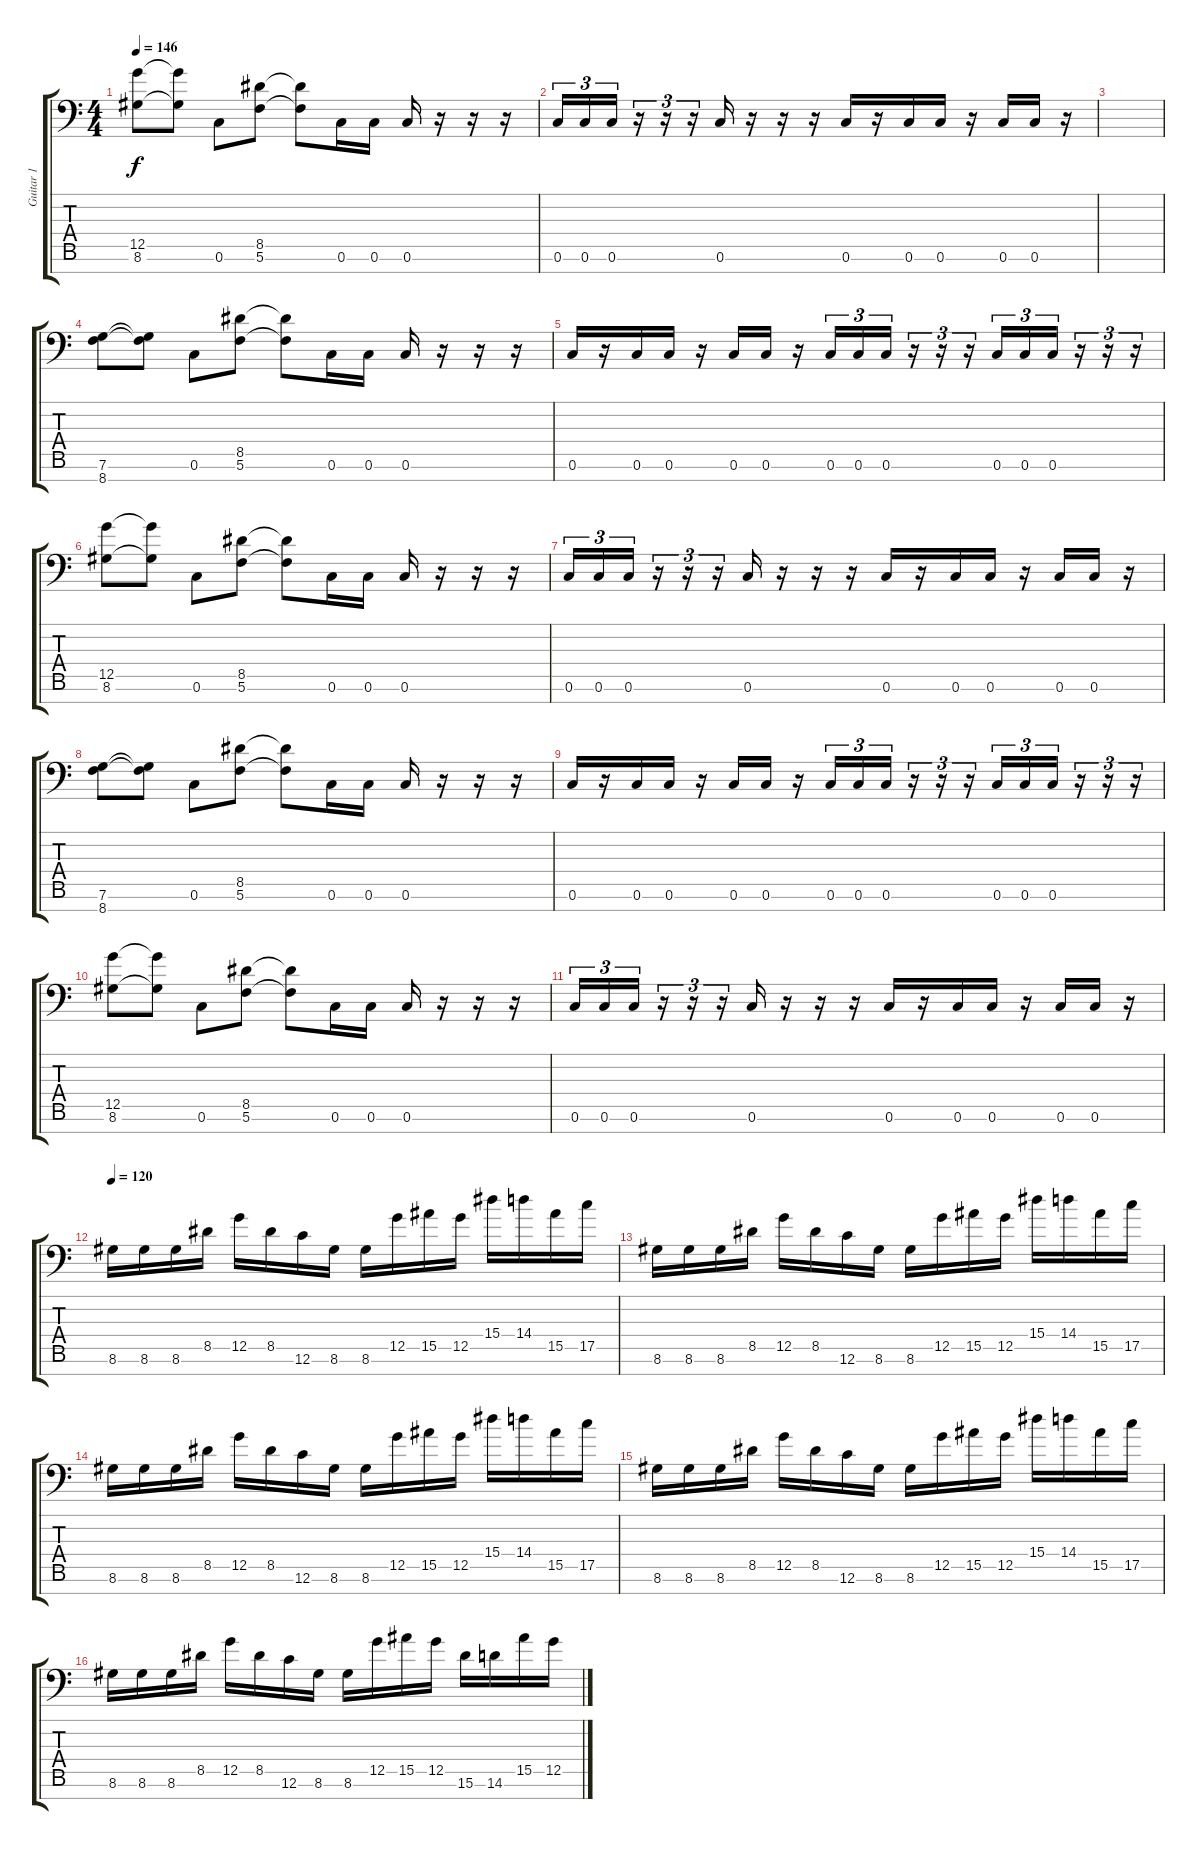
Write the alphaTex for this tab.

\track ("Guitar 1" "Guitar 1") {instrument distortionguitar}
\staff {score tabs}
\tuning (D4 A3 F3 C3 G2 C2 A1) {hide}
\ts (4 4)
\tempo 146
\clef f4
\ks c
(12.5 8.6).8{dy f} (12.5{t} 8.6{t}).8 0.6.8 (8.5 5.6).8 (8.5{t} 5.6{t}).8 0.6.16 0.6.16 0.6.16 r.16 r.16 r.16 |
0.6.16{tu (3 2)} 0.6.16{tu (3 2)} 0.6.16{tu (3 2)} r.16{tu (3 2)} r.16{tu (3 2)} r.16{tu (3 2)} 0.6.16 r.16 r.16 r.16 0.6.16 r.16 0.6.16 0.6.16 r.16 0.6.16 0.6.16 r.16 |
|
(7.6 8.7).8 (7.6{t} 8.7{t}).8 0.6.8 (8.5 5.6).8 (8.5{t} 5.6{t}).8 0.6.16 0.6.16 0.6.16 r.16 r.16 r.16 |
0.6.16 r.16 0.6.16 0.6.16 r.16 0.6.16 0.6.16 r.16 0.6.16{tu (3 2)} 0.6.16{tu (3 2)} 0.6.16{tu (3 2)} r.16{tu (3 2)} r.16{tu (3 2)} r.16{tu (3 2)} 0.6.16{tu (3 2)} 0.6.16{tu (3 2)} 0.6.16{tu (3 2)} r.16{tu (3 2)} r.16{tu (3 2)} r.16{tu (3 2)} |
(12.5 8.6).8 (12.5{t} 8.6{t}).8 0.6.8 (8.5 5.6).8 (8.5{t} 5.6{t}).8 0.6.16 0.6.16 0.6.16 r.16 r.16 r.16 |
0.6.16{tu (3 2)} 0.6.16{tu (3 2)} 0.6.16{tu (3 2)} r.16{tu (3 2)} r.16{tu (3 2)} r.16{tu (3 2)} 0.6.16 r.16 r.16 r.16 0.6.16 r.16 0.6.16 0.6.16 r.16 0.6.16 0.6.16 r.16 |
(7.6 8.7).8 (7.6{t} 8.7{t}).8 0.6.8 (8.5 5.6).8 (8.5{t} 5.6{t}).8 0.6.16 0.6.16 0.6.16 r.16 r.16 r.16 |
0.6.16 r.16 0.6.16 0.6.16 r.16 0.6.16 0.6.16 r.16 0.6.16{tu (3 2)} 0.6.16{tu (3 2)} 0.6.16{tu (3 2)} r.16{tu (3 2)} r.16{tu (3 2)} r.16{tu (3 2)} 0.6.16{tu (3 2)} 0.6.16{tu (3 2)} 0.6.16{tu (3 2)} r.16{tu (3 2)} r.16{tu (3 2)} r.16{tu (3 2)} |
(12.5 8.6).8 (12.5{t} 8.6{t}).8 0.6.8 (8.5 5.6).8 (8.5{t} 5.6{t}).8 0.6.16 0.6.16 0.6.16 r.16 r.16 r.16 |
0.6.16{tu (3 2)} 0.6.16{tu (3 2)} 0.6.16{tu (3 2)} r.16{tu (3 2)} r.16{tu (3 2)} r.16{tu (3 2)} 0.6.16 r.16 r.16 r.16 0.6.16 r.16 0.6.16 0.6.16 r.16 0.6.16 0.6.16 r.16 |
\tempo 120
8.6.16 8.6.16 8.6.16 8.5.16 12.5.16 8.5.16 12.6.16 8.6.16 8.6.16 12.5.16 15.5.16 12.5.16 15.4.16 14.4.16 15.5.16 17.5.16 |
8.6.16 8.6.16 8.6.16 8.5.16 12.5.16 8.5.16 12.6.16 8.6.16 8.6.16 12.5.16 15.5.16 12.5.16 15.4.16 14.4.16 15.5.16 17.5.16 |
8.6.16 8.6.16 8.6.16 8.5.16 12.5.16 8.5.16 12.6.16 8.6.16 8.6.16 12.5.16 15.5.16 12.5.16 15.4.16 14.4.16 15.5.16 17.5.16 |
8.6.16 8.6.16 8.6.16 8.5.16 12.5.16 8.5.16 12.6.16 8.6.16 8.6.16 12.5.16 15.5.16 12.5.16 15.4.16 14.4.16 15.5.16 17.5.16 |
8.6.16 8.6.16 8.6.16 8.5.16 12.5.16 8.5.16 12.6.16 8.6.16 8.6.16 12.5.16 15.5.16 12.5.16 15.6.16 14.6.16 15.5.16 12.5.16
